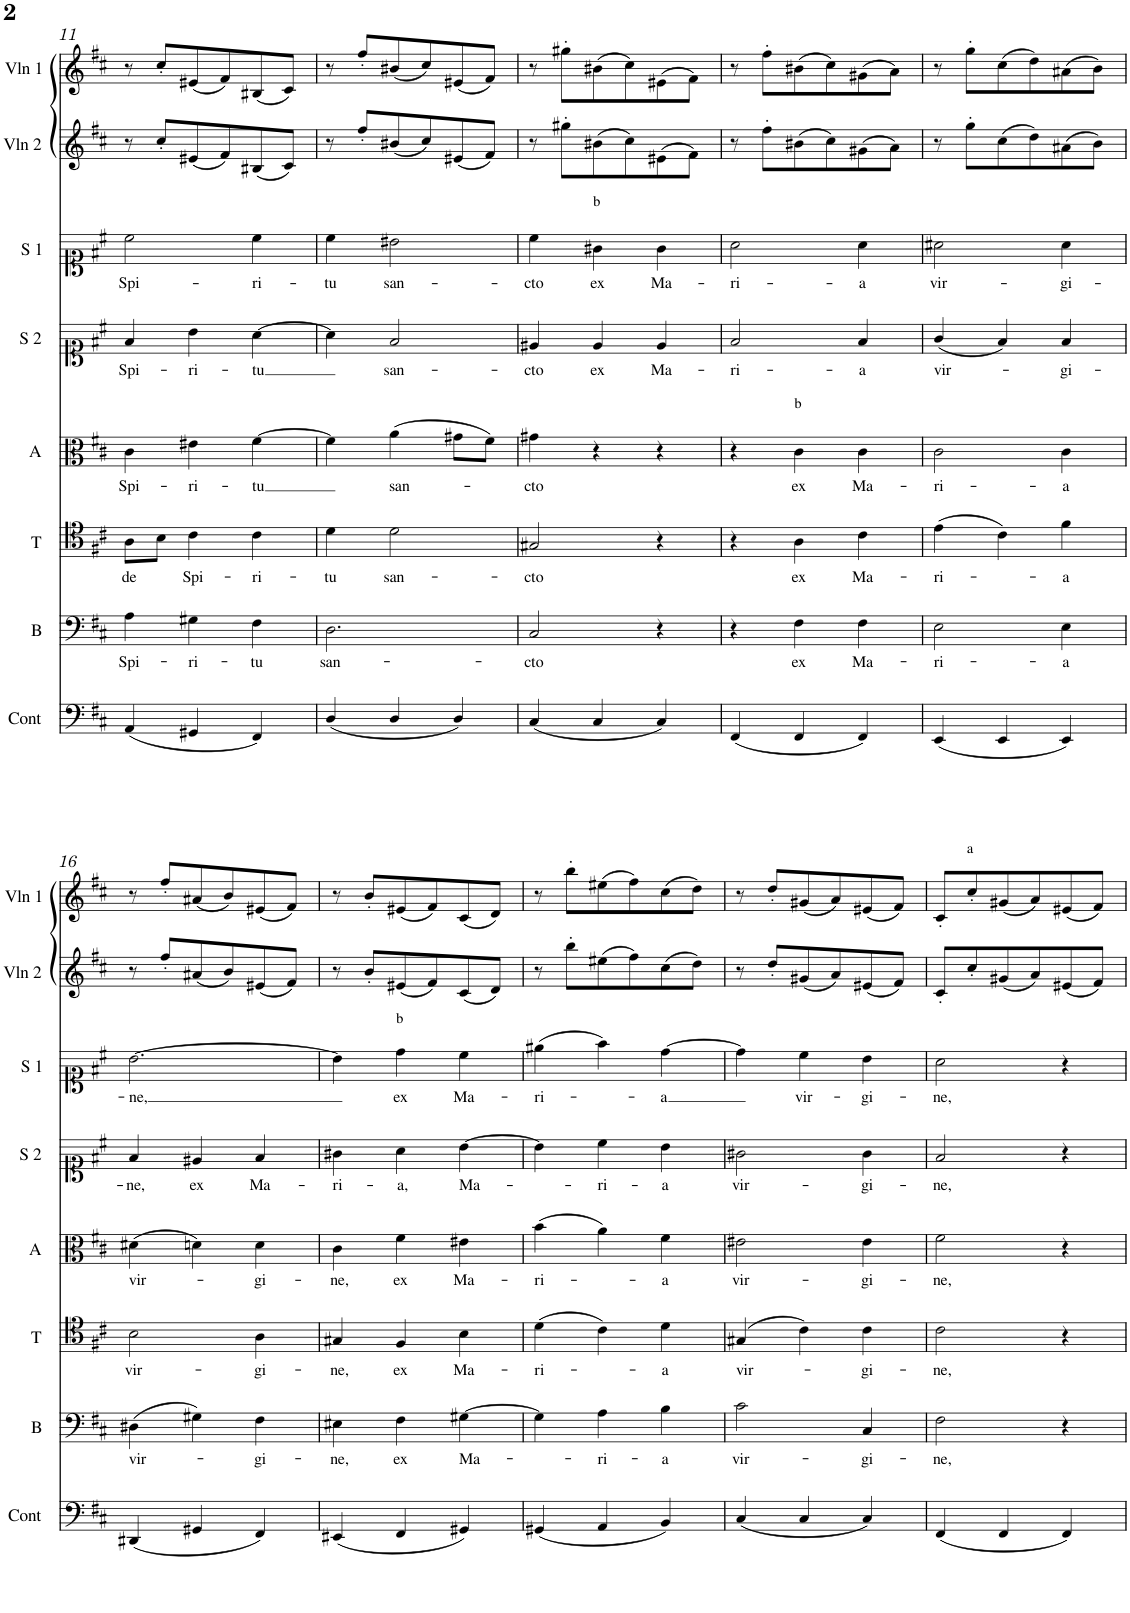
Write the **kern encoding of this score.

**kern	**kern	**text	**kern	**text	**kern	**text	**kern	**text	**kern	**text	**kern	**kern
*part8	*part7	*part7	*part6	*part6	*part5	*part5	*part4	*part4	*part3	*part3	*part2	*part1
*staff8	*staff7	*staff7	*staff6	*staff6	*staff5	*staff5	*staff4	*staff4	*staff3	*staff3	*staff2	*staff1
*I"Continuo	*I"Bass	*	*I"Tenor	*	*I"Alto	*	*I"Soprano 2	*	*I"Soprano 1	*	*I"Violin 2	*I"Violin 1
*I'Cont	*I'B	*	*I'T	*	*I'A	*	*I'S 2	*	*I'S 1	*	*I'Vln 2	*I'Vln 1
!!LO:PB:g=z
*clefF4	*clefF4	*	*clefC4	*	*clefC3	*	*clefC1	*	*clefC1	*	*clefG2	*clefG2
*k[f#c#]	*k[f#c#]	*	*k[f#c#]	*	*k[f#c#]	*	*k[f#c#]	*	*k[f#c#]	*	*k[f#c#]	*k[f#c#]
*M3/4	*M3/4	*	*M3/4	*	*M3/4	*	*M3/4	*	*M3/4	*	*M3/4	*M3/4
=11	=11	=11	=11	=11	=11	=11	=11	=11	=11	=11	=11	=11
!	!	!LO:LY:b	!	!LO:LY:b	!	!LO:LY:b	!	!LO:LY:b	!	!LO:LY:b	!	!
(4AA/	4A\	Spi-	8A\L	de	4c#\	Spi-	4f#/	Spi-	2cc#\	Spi-	8r	8r
.	.	.	8B\J	.	.	.	.	.	.	.	8cc#'/L	8cc#'/L
!	!	!LO:LY:b	!	!LO:LY:b	!	!LO:LY:b	!	!LO:LY:b	!	!	!	!
4GG#X/	4G#X\	-ri-	4c#\	Spi-	4e#X\	-ri-	4b\	-ri-	.	.	(8e#X/	(8e#X/
.	.	.	.	.	.	.	.	.	.	.	8f#/)	8f#/)
!	!	!LO:LY:b	!	!LO:LY:b	!	!LO:LY:b	!	!LO:LY:b	!	!LO:LY:b	!	!
4FF#/)	4F#\	-tu	4c#\	-ri-	[4f#\	-tu	[4a\	-tu	4cc#\	-ri-	(8B#X/	(8B#X/
.	.	.	.	.	.	.	.	.	.	.	8c#/J)	8c#/J)
=12	=12	=12	=12	=12	=12	=12	=12	=12	=12	=12	=12	=12
!	!	!LO:LY:b	!	!LO:LY:b	!	!	!	!	!	!LO:LY:b	!	!
(4D/	2.D\	san-	4d\	-tu	4f#\]	.	4a\]	.	4cc#\	-tu	8r	8r
.	.	.	.	.	.	.	.	.	.	.	8ff#'/L	8ff#'/L
!	!	!	!	!LO:LY:b	!	!LO:LY:b	!	!LO:LY:b	!	!LO:LY:b	!	!
4D/	.	.	2d\	san-	(4a\	san-	2f#/	san-	2b#X\	san-	(8b#X/	(8b#X/
.	.	.	.	.	.	.	.	.	.	.	8cc#/)	8cc#/)
4D/)	.	.	.	.	8g#X\L	.	.	.	.	.	(8e#X/	(8e#X/
.	.	.	.	.	8f#\J)	.	.	.	.	.	8f#/J)	8f#/J)
=13	=13	=13	=13	=13	=13	=13	=13	=13	=13	=13	=13	=13
!	!	!LO:LY:b	!	!LO:LY:b	!	!LO:LY:b	!	!LO:LY:b	!	!LO:LY:b	!	!
(4C#/	2C#/	-cto	2G#X/	-cto	4g#X\	-cto	4e#X/	-cto	4cc#\	-cto	8r	8r
.	.	.	.	.	.	.	.	.	.	.	8gg#X'\L	8gg#X'\L
!	!	!	!	!	!	!	!	!	!LO:TX:a:t=b	!	!	!
!	!	!	!	!	!	!	!	!LO:LY:b	!	!LO:LY:b	!	!
4C#/	.	.	.	.	4r	.	4e#/	ex	4g#X\	ex	(8b#X\	(8b#X\
.	.	.	.	.	.	.	.	.	.	.	8cc#\)	8cc#\)
!	!	!	!	!	!	!	!	!LO:LY:b	!	!LO:LY:b	!	!
4C#/)	4r	.	4r	.	4r	.	4e#/	Ma-	4g#\	Ma-	(8e#X\	(8e#X\
.	.	.	.	.	.	.	.	.	.	.	8f#\J)	8f#\J)
=14	=14	=14	=14	=14	=14	=14	=14	=14	=14	=14	=14	=14
!	!	!	!	!	!	!	!	!LO:LY:b	!	!LO:LY:b	!	!
(4FF#/	4r	.	4r	.	4r	.	2f#/	-ri-	2a\	-ri-	8r	8r
.	.	.	.	.	.	.	.	.	.	.	8ff#'\L	8ff#'\L
!	!	!	!	!	!LO:TX:a:t=b	!	!	!	!	!	!	!
!	!	!LO:LY:b	!	!LO:LY:b	!	!LO:LY:b	!	!	!	!	!	!
4FF#/	4F#\	ex	4A\	ex	4c#\	ex	.	.	.	.	(8b#X\	(8b#X\
.	.	.	.	.	.	.	.	.	.	.	8cc#\)	8cc#\)
!	!	!LO:LY:b	!	!LO:LY:b	!	!LO:LY:b	!	!LO:LY:b	!	!LO:LY:b	!	!
4FF#/)	4F#\	Ma-	4c#\	Ma-	4c#\	Ma-	4f#/	-a	4a\	-a	(8g#X\	(8g#X\
.	.	.	.	.	.	.	.	.	.	.	8a\J)	8a\J)
=15	=15	=15	=15	=15	=15	=15	=15	=15	=15	=15	=15	=15
!	!	!LO:LY:b	!	!LO:LY:b	!	!LO:LY:b	!	!LO:LY:b	!	!LO:LY:b	!	!
(4EE/	2E\	-ri-	(4e\	-ri-	2c#\	-ri-	(4g/	vir-	2a#X\	vir-	8r	8r
.	.	.	.	.	.	.	.	.	.	.	8gg'\L	8gg'\L
4EE/	.	.	4c#\)	.	.	.	4f#/)	.	.	.	(8cc#\	(8cc#\
.	.	.	.	.	.	.	.	.	.	.	8dd\)	8dd\)
!	!	!LO:LY:b	!	!LO:LY:b	!	!LO:LY:b	!	!LO:LY:b	!	!LO:LY:b	!	!
4EE/)	4E\	-a	4f#\	-a	4c#\	-a	4f#/	-gi-	4a#\	-gi-	(8a#X\	(8a#X\
.	.	.	.	.	.	.	.	.	.	.	8b\J)	8b\J)
!!LO:LB:g=z
=16	=16	=16	=16	=16	=16	=16	=16	=16	=16	=16	=16	=16
!	!	!LO:LY:b	!	!LO:LY:b	!	!LO:LY:b	!	!LO:LY:b	!	!LO:LY:b	!	!
(4DD#X/	(4D#X\	vir-	2B\	vir-	(4d#X\	vir-	4f#/	-ne,	[2.b\	-ne,	8r	8r
.	.	.	.	.	.	.	.	.	.	.	8ff#'/L	8ff#'/L
!	!	!	!	!	!	!	!	!LO:LY:b	!	!	!	!
4GG#X/	4G#X\)	.	.	.	4dn\)	.	4e#X/	ex	.	.	(8a#X/	(8a#X/
.	.	.	.	.	.	.	.	.	.	.	8b/)	8b/)
!	!	!LO:LY:b	!	!LO:LY:b	!	!LO:LY:b	!	!LO:LY:b	!	!	!	!
4FF#/)	4F#\	-gi-	4A\	-gi-	4d\	-gi-	4f#/	Ma-	.	.	(8e#X/	(8e#X/
.	.	.	.	.	.	.	.	.	.	.	8f#/J)	8f#/J)
=17	=17	=17	=17	=17	=17	=17	=17	=17	=17	=17	=17	=17
!	!	!LO:LY:b	!	!LO:LY:b	!	!LO:LY:b	!	!LO:LY:b	!	!	!	!
(4EE#X/	4E#X\	-ne,	4G#X/	-ne,	4c#\	-ne,	4g#X\	-ri-	4b\]	.	8r	8r
.	.	.	.	.	.	.	.	.	.	.	8b'/L	8b'/L
!	!	!	!	!	!	!	!	!	!LO:TX:a:t=b	!	!	!
!	!	!LO:LY:b	!	!LO:LY:b	!	!LO:LY:b	!	!LO:LY:b	!	!LO:LY:b	!	!
4FF#/	4F#\	ex	4F#/	ex	4f#\	ex	4a\	-a,	4dd\	ex	(8e#X/	(8e#X/
.	.	.	.	.	.	.	.	.	.	.	8f#/)	8f#/)
!	!	!LO:LY:b	!	!LO:LY:b	!	!LO:LY:b	!	!LO:LY:b	!	!LO:LY:b	!	!
4GG#X/)	[4G#X\	Ma-	4B\	Ma-	4e#X\	Ma-	[4b\	Ma-	4cc#\	Ma-	(8c#/	(8c#/
.	.	.	.	.	.	.	.	.	.	.	8d/J)	8d/J)
=18	=18	=18	=18	=18	=18	=18	=18	=18	=18	=18	=18	=18
!	!	!	!	!LO:LY:b	!	!LO:LY:b	!	!	!	!LO:LY:b	!	!
(4GG#X/	4G#\]	.	(4d\	-ri-	(4b\	-ri-	4b\]	.	(4ee#X\	-ri-	8r	8r
.	.	.	.	.	.	.	.	.	.	.	8bb'\L	8bb'\L
!	!	!LO:LY:b	!	!	!	!	!	!LO:LY:b	!	!	!	!
4AA/	4A\	-ri-	4c#\)	.	4a\)	.	4cc#\	-ri-	4ff#\)	.	(8ee#X\	(8ee#X\
.	.	.	.	.	.	.	.	.	.	.	8ff#\)	8ff#\)
!	!	!LO:LY:b	!	!LO:LY:b	!	!LO:LY:b	!	!LO:LY:b	!	!LO:LY:b	!	!
4BB/)	4B\	-a	4d\	-a	4f#\	-a	4b\	-a	[4dd\	-a	(8cc#\	(8cc#\
.	.	.	.	.	.	.	.	.	.	.	8dd\J)	8dd\J)
=19	=19	=19	=19	=19	=19	=19	=19	=19	=19	=19	=19	=19
!	!	!LO:LY:b	!	!LO:LY:b	!	!LO:LY:b	!	!LO:LY:b	!	!	!	!
(4C#/	2c#\	vir-	(4G#X/	vir-	2e#X\	vir-	2g#X\	vir-	4dd\]	.	8r	8r
.	.	.	.	.	.	.	.	.	.	.	8dd'/L	8dd'/L
!	!	!	!	!	!	!	!	!	!	!LO:LY:b	!	!
4C#/	.	.	4c#\)	.	.	.	.	.	4cc#\	vir-	(8g#X/	(8g#X/
.	.	.	.	.	.	.	.	.	.	.	8a/)	8a/)
!	!	!LO:LY:b	!	!LO:LY:b	!	!LO:LY:b	!	!LO:LY:b	!	!LO:LY:b	!	!
4C#/)	4C#/	-gi-	4c#\	-gi-	4e#\	-gi-	4g#\	-gi-	4b\	-gi-	(8e#X/	(8e#X/
.	.	.	.	.	.	.	.	.	.	.	8f#/J)	8f#/J)
=20	=20	=20	=20	=20	=20	=20	=20	=20	=20	=20	=20	=20
!	!	!LO:LY:b	!	!LO:LY:b	!	!LO:LY:b	!	!LO:LY:b	!	!LO:LY:b	!	!
(4FF#/	2F#\	-ne,	2c#\	-ne,	2f#\	-ne,	2f#/	-ne,	2a\	-ne,	8c#'/L	8c#'/L
!	!	!	!	!	!	!	!	!	!	!	!	!LO:TX:a:t=a
.	.	.	.	.	.	.	.	.	.	.	8cc#'/	8cc#'/
4FF#/	.	.	.	.	.	.	.	.	.	.	(8g#X/	(8g#X/
.	.	.	.	.	.	.	.	.	.	.	8a/)	8a/)
4FF#/)	4r	.	4r	.	4r	.	4r	.	4r	.	(8e#X/	(8e#X/
.	.	.	.	.	.	.	.	.	.	.	8f#/J)	8f#/J)
=	=	=	=	=	=	=	=	=	=	=	=	=
*-	*-	*-	*-	*-	*-	*-	*-	*-	*-	*-	*-	*-
